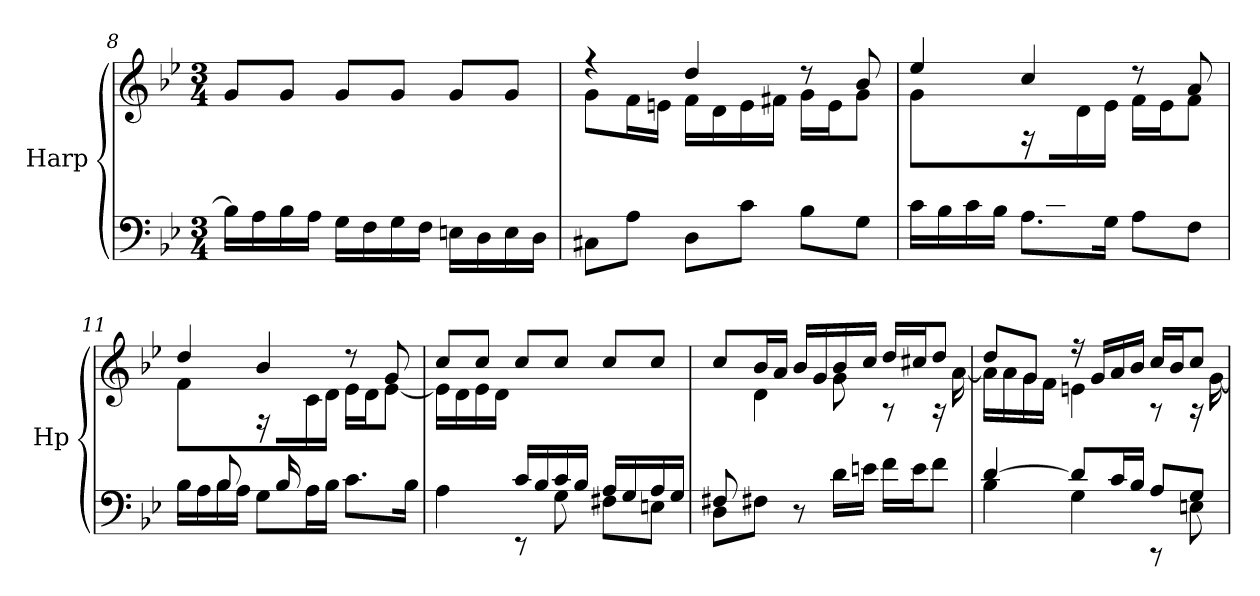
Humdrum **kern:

**kern	**kern
*part1	*part1
*staff2	*staff1
*I"Harp	*
*I'Hp	*
*clefF4	*clefG2
*k[b-e-]	*k[b-e-]
*M3/4	*M3/4
=8	=8
16B-\LL]	8g/L
16A\	.
16B-\	8g/J
16A\JJ	.
16G\LL	8g/L
16F\	.
16G\	8g/J
16F\JJ	.
16En\LL	8g/L
16D\	.
16E\	8g/J
16D\JJ	.
=9	=9
*	*^
8C#X\L	4r	8g\L
8A\J	.	16f\L
.	.	16en\JJ
8D\L	4dd/	16f\LL
.	.	16d\
8c\J	.	16e\
.	.	16f#X\JJ
8B-\L	8r	16g\LL
.	.	16e\J
8G\J	8b-/	8g\J
!!LO:LB:g=z	!!
=10	=10	=10
*^	*	*
8ryy	16c\LL	4ee-/	8g\L
.	16B-\	.	.
8c/J	16c\	.	8ryy
.	16B-\JJ	.	.
16ryy	8.A\L	4cc/	16rF
16c/LL	.	.	16ryy
4.ryy	.	.	16d\
.	16G\Jk	.	16e-\JJ
.	8A\L	8r	16f\LL
.	.	.	16e-\J
.	8F\J	8a/	8f\J
=11	=11	=11	=11
8ryy	16B-\LL	4dd/	8f\L
.	16A\	.	.
8B-/J	16B-\	.	8ryy
.	16A\JJ	.	.
16ryy	8G\L	4b-/	16rF
16B-/LL	.	.	16ryy
4.ryy	16A\L	.	16c\
.	16B-\JJ	.	16d\JJ
.	8.c\L	8r	16e-\LL
.	.	.	16d\J
.	.	8g/	[8e-\J
.	16B-\Jk	.	.
=12	=12	=12	=12
4ryy	4A\	8cc/L	16e-\LL]
.	.	.	16d\
.	.	8cc/J	16e-\
.	.	.	16d\JJ
16c/LL	8rEE	8cc/L	2ryy
16B-/	.	.	.
16c/	8G\	8cc/J	.
16B-/JJ	.	.	.
16A/LL	8F#X\L	8cc/L	.
16G/	.	.	.
16A/	8En\J	8cc/J	.
16G/JJ	.	.	.
!!LO:LB:g=z	!!
=13	=13	=13	=13
8F#X/	8D\L	8cc/L	8ryy
2ryy	8F#X\J	16b-/L	4d\
.	.	16a/JJ	.
.	8r	16b-/LL	.
.	.	16g/	.
.	16d\LL	16b-/	8g\
.	16en\JJ	16cc/JJ	.
.	16f\LL	16dd/LL	8rA
.	16e\J	16cc#X/J	.
8ryy	8f\J	8dd/J	16rA
.	.	.	[16a\
=14	=14	=14	=14
[4d/	4B-\	8dd/L	16a\LL]
.	.	.	16a\
.	.	8g/J	16g\
.	.	.	16f\JJ
8d/L]	4G\	16r	4en\
.	.	16g/LL	.
16c/L	.	16a/	.
16B-/JJ	.	16b-/JJ	.
8A/L	8rCC	16cc/LL	8rA
.	.	16b-/J	.
8G/J	8En\	8cc/J	16rA
.	.	.	[16g\
*v	*v	*	*
*	*v	*v
=	=
*-	*-
